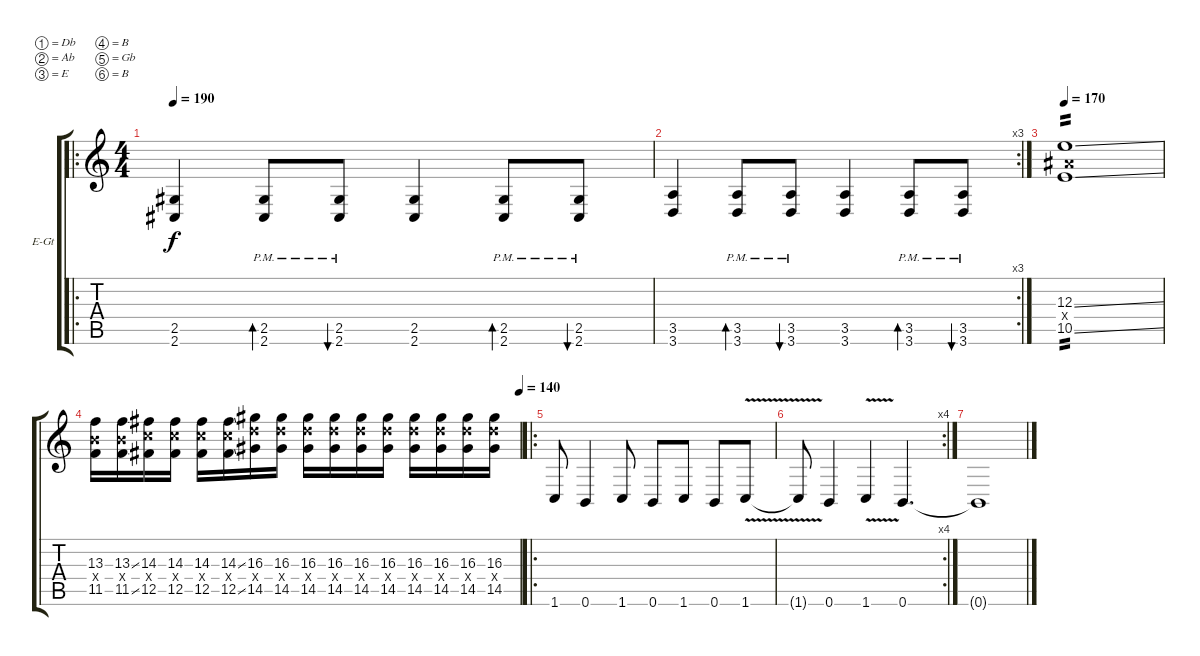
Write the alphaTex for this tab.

\bracketExtendMode groupsimilarinstruments
\firstSystemTrackNameOrientation horizontal
\otherSystemsTrackNameOrientation horizontal
\track ("Robb Flynn" "E-Gt") {instrument distortionguitar}
\staff {score tabs}
\tuning (Db4 Ab3 E3 B2 Gb2 B1)
\ro
\ts (4 4)
\tempo 190
\clef g2
\ks c
(2.5 2.6).4{dy f} (2.5{pm} 2.6{pm}).8{bd 30} (2.5{pm} 2.6{pm}).8{bu 30} (2.5 2.6).4 (2.5{pm} 2.6{pm}).8{bd 30} (2.5{pm} 2.6{pm}).8{bu 30} |
\rc 3
(3.5 3.6).4 (3.5{pm} 3.6{pm}).8{bd 30} (3.5{pm} 3.6{pm}).8{bu 30} (3.5 3.6).4 (3.5{pm} 3.6{pm}).8{bd 30} (3.5{pm} 3.6{pm}).8{bu 30} |
\tempo 170
(12.3{ss} 10.5{ss} 11.4{x}).1{tp 2} |
\tempo (140 1)
(13.3 11.5 12.4{x}).16 (13.3{ss} 11.5{ss} 12.4{x}).16 (14.3 12.5 13.4{x}).16 (14.3 12.5 13.4{x}).16 (14.3 12.5 13.4{x}).16 (14.3{ss} 12.5{ss} 13.4{x}).16 (16.3 14.5 15.4{x}).16 (16.3 14.5 15.4{x}).16 (16.3 14.5 15.4{x}).16 (16.3 14.5 15.4{x}).16 (16.3 14.5 15.4{x}).16 (16.3 14.5 15.4{x}).16 (16.3 14.5 15.4{x}).16 (16.3 14.5 15.4{x}).16 (16.3 14.5 15.4{x}).16 (16.3 14.5 15.4{x}).16 |
\ro
1.6.8 0.6.4 1.6.8 0.6.8 1.6.8 0.6.8 1.6{v}.8 |
\rc 4
1.6{t}.8 0.6.4 1.6{v}.4 0.6.4{d} |
0.6{t}.1
